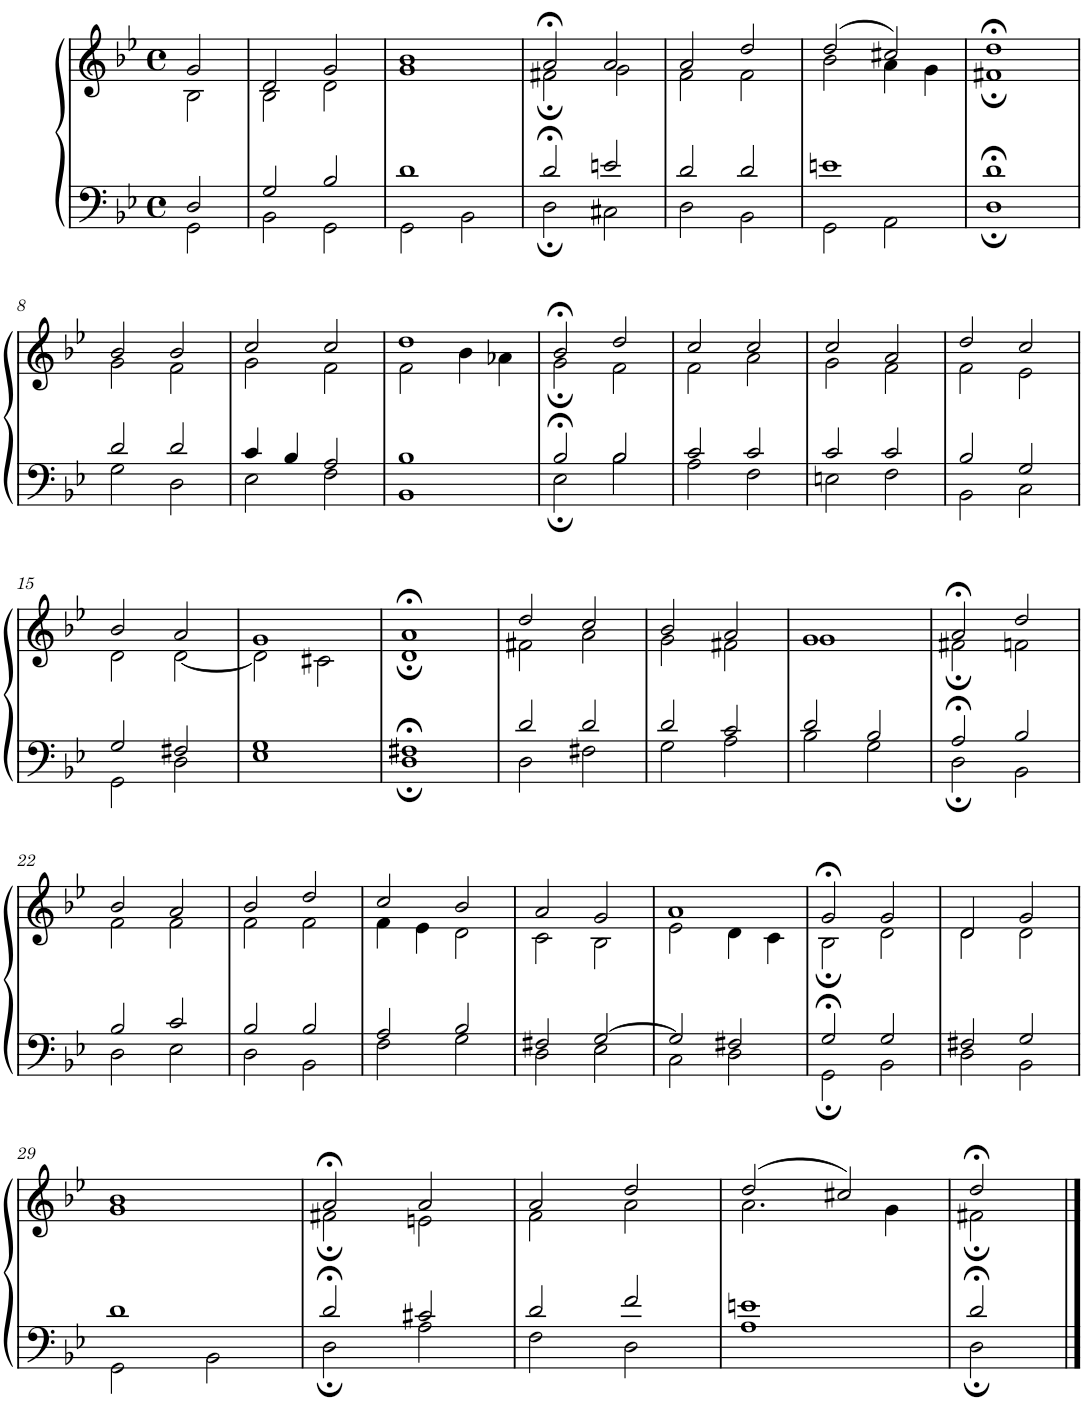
**kern	**kern
*part1	*part1
*staff2	*staff1
*I"Piano	*
*I'Pno.	*
*clefF4	*clefG2
*k[b-e-]	*k[b-e-]
*M4/4	*M4/4
*met(c)	*met(c)
=1	=1
*^	*^
2D/	2GG\	2g/	2B-\
=2	=2	=2	=2
2G/	2BB-\	2d/	2B-\
2B-/	2GG\	2g/	2d\
=3	=3	=3	=3
1d	2GG\	1b-	1g
.	2BB-\	.	.
=4	=4	=4	=4
2d;</	2D;\	2a;</	2f#X;\
2en/	2C#X\	2a/	2g\
=5	=5	=5	=5
2d/	2D\	2a/	2f\
2d/	2BB-\	2dd/	2f\
=6	=6	=6	=6
1en	2GG\	(2dd/	2b-\
.	2AA\	2cc#X/)	4a\
.	.	.	4g\
=7	=7	=7	=7
1d;<	1D;	1dd;<	1f#X;
!!LO:LB:g=z	!!
=8	=8	=8	=8
2d/	2G\	2b-/	2g\
2d/	2D\	2b-/	2f\
=9	=9	=9	=9
4c/	2E-\	2cc/	2g\
4B-/	.	.	.
2A/	2F\	2cc/	2f\
=10	=10	=10	=10
1B-	1BB-	1dd	2f\
.	.	.	4b-\
.	.	.	4a-X\
=11	=11	=11	=11
2B-;</	2E-;\	2b-;</	2g;\
2B-/	2B-\	2dd/	2f\
=12	=12	=12	=12
2c/	2A\	2cc/	2f\
2c/	2F\	2cc/	2a\
=13	=13	=13	=13
2c/	2En\	2cc/	2g\
2c/	2F\	2a/	2f\
=14	=14	=14	=14
2B-/	2BB-\	2dd/	2f\
2G/	2C\	2cc/	2e-\
!!LO:LB:g=z	!!
=15	=15	=15	=15
2G/	2GG\	2b-/	2d\
2F#X/	2D\	2a/	[2d\
=16	=16	=16	=16
1G	1E-	1g	2d\]
.	.	.	2c#X\
=17	=17	=17	=17
1F#X;<	1D;	1a;<	1d;
=18	=18	=18	=18
2d/	2D\	2dd/	2f#X\
2d/	2F#X\	2cc/	2a\
=19	=19	=19	=19
2d/	2G\	2b-/	2g\
2c/	2A\	2a/	2f#X\
=20	=20	=20	=20
2d/	2B-\	1g	1g
2B-/	2G\	.	.
=21	=21	=21	=21
2A;</	2D;\	2a;</	2f#X;\
2B-/	2BB-\	2dd/	2fn\
!!LO:LB:g=z	!!
=22	=22	=22	=22
2B-/	2D\	2b-/	2f\
2c/	2E-\	2a/	2f\
=23	=23	=23	=23
2B-/	2D\	2b-/	2f\
2B-/	2BB-\	2dd/	2f\
=24	=24	=24	=24
2A/	2F\	2cc/	4f\
.	.	.	4e-\
2B-/	2G\	2b-/	2d\
=25	=25	=25	=25
2F#X/	2D\	2a/	2c\
[2G/	2E-\	2g/	2B-\
=26	=26	=26	=26
2G/]	2C\	1a	2e-\
2F#X/	2D\	.	4d\
.	.	.	4c\
=27	=27	=27	=27
2G;</	2GG;\	2g;</	2B-;\
2G/	2BB-\	2g/	2d\
=28	=28	=28	=28
2F#X/	2D\	2d/	2d\
2G/	2BB-\	2g/	2d\
!!LO:LB:g=z	!!
=29	=29	=29	=29
1d	2GG\	1b-	1g
.	2BB-\	.	.
=30	=30	=30	=30
2d;</	2D;\	2a;</	2f#X;\
2c#X/	2A\	2a/	2en\
=31	=31	=31	=31
2d/	2F\	2a/	2f\
2f/	2D\	2dd/	2a\
=32	=32	=32	=32
1en	1A	(2dd/	2.a\
.	.	2cc#X/)	.
.	.	.	4g\
=33	=33	=33	=33
2d;</	2D;\	2dd;</	2f#X;\
*v	*v	*	*
*	*v	*v
==	==
*-	*-
